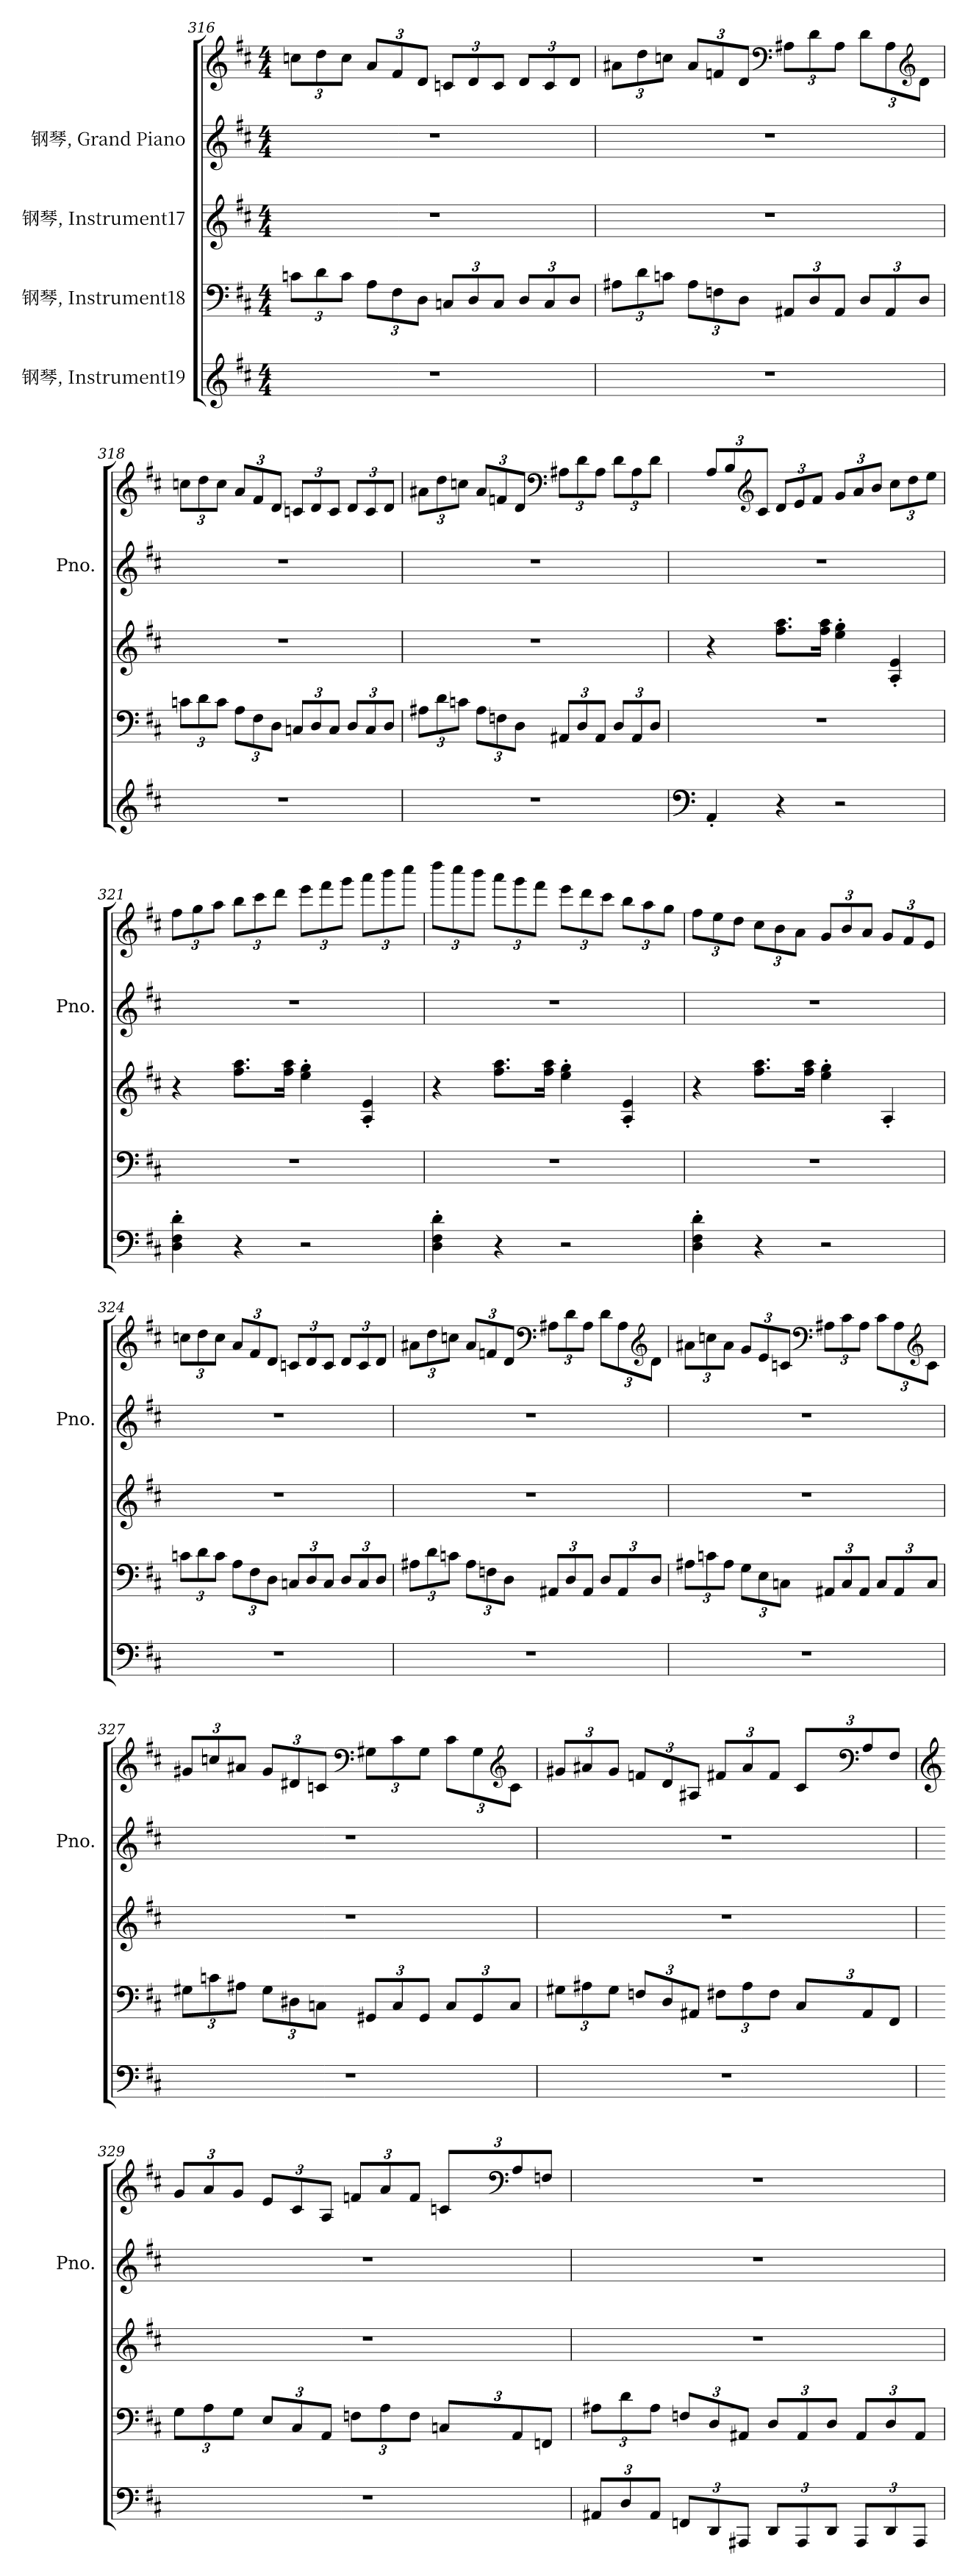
**kern	**kern	**kern	**kern	**kern
*part4	*part3	*part2	*part1	*part1
*staff5	*staff4	*staff3	*staff2	*staff1
*I"钢琴, Instrument19	*I"钢琴, Instrument18	*I"钢琴, Instrument17	*I"钢琴, Grand Piano	*
*	*	*	*I'Pno.	*
*clefG2	*clefF4	*clefG2	*clefG2	*clefG2
*k[f#c#]	*k[f#c#]	*k[f#c#]	*k[f#c#]	*k[f#c#]
*M4/4	*M4/4	*M4/4	*M4/4	*M4/4
*	*Xbrackettup	*	*	*Xbrackettup
=316	=316	=316	=316	=316
1r	12cn\L	1r	1r	12ccn\L
.	12d\	.	.	12dd\
.	12c\J	.	.	12cc\J
.	12A\L	.	.	12a/L
.	12F#\	.	.	12f#/
.	12D\J	.	.	12d/J
.	12Cn/L	.	.	12cn/L
.	12D/	.	.	12d/
.	12C/J	.	.	12c/J
.	12D/L	.	.	12d/L
.	12C/	.	.	12c/
.	12D/J	.	.	12d/J
!!LO:LB:g=z
=317	=317	=317	=317	=317
1r	12A#X\L	1r	1r	12a#X\L
.	12d\	.	.	12dd\
.	12cn\J	.	.	12ccn\J
.	12A#\L	.	.	12a#/L
.	12Fn\	.	.	12fn/
.	12D\J	.	.	12d/J
*	*	*	*	*clefF4
.	12AA#X/L	.	.	12A#X\L
.	12D/	.	.	12d\
.	12AA#/J	.	.	12A#\J
.	12D/L	.	.	12d\L
.	12AA#/	.	.	12A#\
*	*	*	*	*clefG2
.	12D/J	.	.	12d\J
=318	=318	=318	=318	=318
1r	12cn\L	1r	1r	12ccn\L
.	12d\	.	.	12dd\
.	12c\J	.	.	12cc\J
.	12A\L	.	.	12a/L
.	12F#\	.	.	12f#/
.	12D\J	.	.	12d/J
.	12Cn/L	.	.	12cn/L
.	12D/	.	.	12d/
.	12C/J	.	.	12c/J
.	12D/L	.	.	12d/L
.	12C/	.	.	12c/
.	12D/J	.	.	12d/J
!!LO:PB:g=z
=319	=319	=319	=319	=319
1r	12A#X\L	1r	1r	12a#X\L
.	12d\	.	.	12dd\
.	12cn\J	.	.	12ccn\J
.	12A#\L	.	.	12a#/L
.	12Fn\	.	.	12fn/
.	12D\J	.	.	12d/J
*	*	*	*	*clefF4
.	12AA#X/L	.	.	12A#X\L
.	12D/	.	.	12d\
.	12AA#/J	.	.	12A#\J
.	12D/L	.	.	12d\L
.	12AA#/	.	.	12A#\
.	12D/J	.	.	12d\J
=320	=320	=320	=320	=320
*clefF4	*	*	*	*
4AA'/	1r	4r	1r	12A/L
.	.	.	.	12B/
*	*	*	*	*clefG2
.	.	.	.	12c#/J
4r	.	8.ff#\ 8.aa\L	.	12d/L
.	.	.	.	12e/
.	.	.	.	12f#/J
.	.	16ff#\ 16aa\Jk	.	.
2r	.	4ee\' 4gg\'	.	12g/L
.	.	.	.	12a/
.	.	.	.	12b/J
.	.	4A/' 4e/'	.	12cc#\L
.	.	.	.	12dd\
.	.	.	.	12ee\J
!!LO:LB:g=z
=321	=321	=321	=321	=321
4D\' 4F#\' 4d\'	1r	4r	1r	12ff#\L
.	.	.	.	12gg\
.	.	.	.	12aa\J
4r	.	8.ff#\ 8.aa\L	.	12bb\L
.	.	.	.	12ccc#\
.	.	.	.	12ddd\J
.	.	16ff#\ 16aa\Jk	.	.
2r	.	4ee\' 4gg\'	.	12eee\L
.	.	.	.	12fff#\
.	.	.	.	12ggg\J
.	.	4A/' 4e/'	.	12aaa\L
.	.	.	.	12bbb\
.	.	.	.	12cccc#\J
=322	=322	=322	=322	=322
4D\' 4F#\' 4d\'	1r	4r	1r	12dddd\L
.	.	.	.	12cccc#\
.	.	.	.	12bbb\J
4r	.	8.ff#\ 8.aa\L	.	12aaa\L
.	.	.	.	12ggg\
.	.	.	.	12fff#\J
.	.	16ff#\ 16aa\Jk	.	.
2r	.	4ee\' 4gg\'	.	12eee\L
.	.	.	.	12ddd\
.	.	.	.	12ccc#\J
.	.	4A/' 4e/'	.	12bb\L
.	.	.	.	12aa\
.	.	.	.	12gg\J
!!LO:PB:g=z
=323	=323	=323	=323	=323
4D\' 4F#\' 4d\'	1r	4r	1r	12ff#\L
.	.	.	.	12ee\
.	.	.	.	12dd\J
4r	.	8.ff#\ 8.aa\L	.	12cc#\L
.	.	.	.	12b\
.	.	.	.	12a\J
.	.	16ff#\ 16aa\Jk	.	.
2r	.	4ee\' 4gg\'	.	12g/L
.	.	.	.	12b/
.	.	.	.	12a/J
.	.	4A'/	.	12g/L
.	.	.	.	12f#/
.	.	.	.	12e/J
=324	=324	=324	=324	=324
1r	12cn\L	1r	1r	12ccn\L
.	12d\	.	.	12dd\
.	12c\J	.	.	12cc\J
.	12A\L	.	.	12a/L
.	12F#\	.	.	12f#/
.	12D\J	.	.	12d/J
.	12Cn/L	.	.	12cn/L
.	12D/	.	.	12d/
.	12C/J	.	.	12c/J
.	12D/L	.	.	12d/L
.	12C/	.	.	12c/
.	12D/J	.	.	12d/J
!!LO:LB:g=z
=325	=325	=325	=325	=325
1r	12A#X\L	1r	1r	12a#X\L
.	12d\	.	.	12dd\
.	12cn\J	.	.	12ccn\J
.	12A#\L	.	.	12a#/L
.	12Fn\	.	.	12fn/
.	12D\J	.	.	12d/J
*	*	*	*	*clefF4
.	12AA#X/L	.	.	12A#X\L
.	12D/	.	.	12d\
.	12AA#/J	.	.	12A#\J
.	12D/L	.	.	12d\L
.	12AA#/	.	.	12A#\
*	*	*	*	*clefG2
.	12D/J	.	.	12d\J
=326	=326	=326	=326	=326
1r	12A#X\L	1r	1r	12a#X\L
.	12cn\	.	.	12ccn\
.	12A#\J	.	.	12a#\J
.	12G\L	.	.	12g/L
.	12E\	.	.	12e/
.	12Cn\J	.	.	12cn/J
*	*	*	*	*clefF4
.	12AA#X/L	.	.	12A#X\L
.	12C/	.	.	12c\
.	12AA#/J	.	.	12A#\J
.	12C/L	.	.	12c\L
.	12AA#/	.	.	12A#\
*	*	*	*	*clefG2
.	12C/J	.	.	12c\J
!!LO:PB:g=z
=327	=327	=327	=327	=327
1r	12G#X\L	1r	1r	12g#X/L
.	12cn\	.	.	12ccn/
.	12A#X\J	.	.	12a#X/J
.	12G#\L	.	.	12g#/L
.	12D#X\	.	.	12d#X/
.	12Cn\J	.	.	12cn/J
*	*	*	*	*clefF4
.	12GG#X/L	.	.	12G#X\L
.	12C/	.	.	12c\
.	12GG#/J	.	.	12G#\J
.	12C/L	.	.	12c\L
.	12GG#/	.	.	12G#\
*	*	*	*	*clefG2
.	12C/J	.	.	12c\J
=328	=328	=328	=328	=328
1r	12G#X\L	1r	1r	12g#X/L
.	12A#X\	.	.	12a#X/
.	12G#\J	.	.	12g#/J
.	12Fn/L	.	.	12fn/L
.	12D/	.	.	12d/
.	12AA#X/J	.	.	12A#X/J
.	12F#X\L	.	.	12f#X/L
.	12A#\	.	.	12a#/
.	12F#\J	.	.	12f#/J
.	12C#/L	.	.	12c#/L
*	*	*	*	*clefF4
.	12AA#/	.	.	12A#/
.	12FF#/J	.	.	12F#/J
!!LO:LB:g=z
=329	=329	=329	=329	=329
*	*	*	*	*clefG2
1r	12G\L	1r	1r	12g/L
.	12A\	.	.	12a/
.	12G\J	.	.	12g/J
.	12E/L	.	.	12e/L
.	12C#/	.	.	12c#/
.	12AA/J	.	.	12A/J
.	12Fn\L	.	.	12fn/L
.	12A\	.	.	12a/
.	12F\J	.	.	12f/J
.	12Cn/L	.	.	12cn/L
*	*	*	*	*clefF4
.	12AA/	.	.	12A/
.	12FFn/J	.	.	12Fn/J
=330	=330	=330	=330	=330
*Xbrackettup	*	*	*	*
12AA#X/L	12A#X\L	1r	1r	1r
12D/	12d\	.	.	.
12AA#/J	12A#\J	.	.	.
12FFn/L	12Fn/L	.	.	.
12DD/	12D/	.	.	.
12AAA#X/J	12AA#X/J	.	.	.
12DD/L	12D/L	.	.	.
12AAA#/	12AA#/	.	.	.
12DD/J	12D/J	.	.	.
12AAA#/L	12AA#/L	.	.	.
12DD/	12D/	.	.	.
12AAA#/J	12AA#/J	.	.	.
=	=	=	=	=
*-	*-	*-	*-	*-
